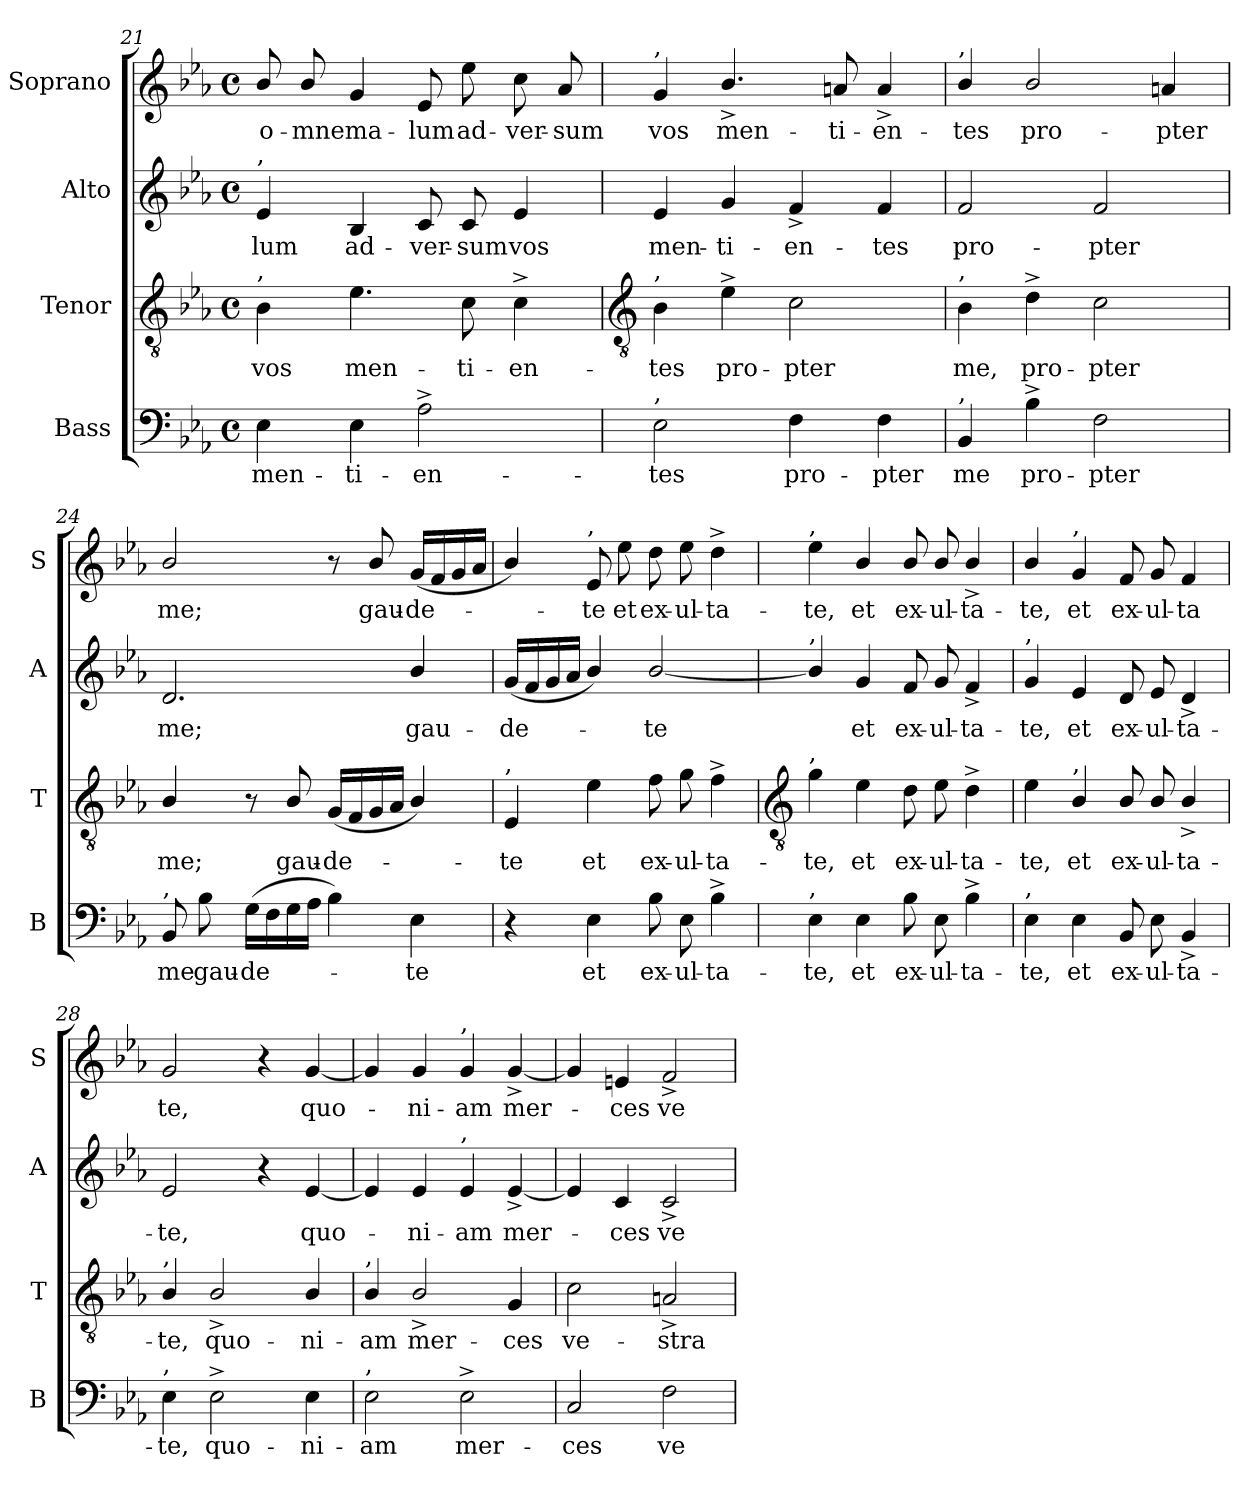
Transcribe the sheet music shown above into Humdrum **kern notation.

**kern	**text	**kern	**text	**kern	**text	**kern	**text
*part4	*part4	*part3	*part3	*part2	*part2	*part1	*part1
*staff4	*staff4	*staff3	*staff3	*staff2	*staff2	*staff1	*staff1
*I"Bass	*	*I"Tenor	*	*I"Alto	*	*I"Soprano	*
*I'B	*	*I'T	*	*I'A	*	*I'S	*
*clefF4	*	*clefGv2	*	*clefG2	*	*clefG2	*
*k[b-e-a-]	*	*k[b-e-a-]	*	*k[b-e-a-]	*	*k[b-e-a-]	*
*E-:	*	*E-:	*	*E-:	*	*E-:	*
*M4/4	*	*M4/4	*	*M4/4	*	*M4/4	*
*met(c)	*	*met(c)	*	*met(c)	*	*met(c)	*
=21	=21	=21	=21	=21	=21	=21	=21
!	!	!	!	!LO:TX:a:t=,	!	!	!
!	!	!LO:TX:a:t=,	!	!	!	!	!
!	!LO:LY:b	!	!LO:LY:b	!	!LO:LY:b	!	!LO:LY:b
4E-	men-	4B-	vos	4e-	-lum	8b-/	o-
!	!	!	!	!	!	!	!LO:LY:b
.	.	.	.	.	.	8b-/	-mne
!	!LO:LY:b	!	!LO:LY:b	!	!LO:LY:b	!	!LO:LY:b
4E-	-ti-	4.e-	men-	4B-	ad-	4g	ma-
!	!LO:LY:b	!	!	!	!LO:LY:b	!	!LO:LY:b
2A-^	-en--	.	.	8c	-ver-	8e-	-lum
!	!	!	!LO:LY:b	!	!LO:LY:b	!	!LO:LY:b
.	.	8c	-ti-	8c	-sum	8ee-	ad-
!	!	!	!LO:LY:b	!	!LO:LY:b	!	!LO:LY:b
.	.	4c^	-en-	4e-	vos	8cc	-ver-
!	!	!	!	!	!	!	!LO:LY:b
.	.	.	.	.	.	8a-	-sum
!!LO:LB:g=z
=22	=22	=22	=22	=22	=22	=22	=22
*	*	*clefGv2	*	*	*	*	*
!	!	!	!	!	!	!LO:TX:a:t=,	!
!	!	!LO:TX:a:t=,	!	!	!	!	!
!LO:TX:a:t=,	!	!	!	!	!	!	!
!	!LO:LY:b	!	!LO:LY:b	!	!LO:LY:b	!	!LO:LY:b
2E-	-tes	4B-	-tes	4e-	men-	4g	vos
!	!	!	!LO:LY:b	!	!LO:LY:b	!	!LO:LY:b
.	.	4e-^	pro-	4g	-ti-	4.b-^/	men-
!	!LO:LY:b	!	!LO:LY:b	!	!LO:LY:b	!	!
4F	pro-	2c	-pter	4f^	-en-	.	.
!	!	!	!	!	!	!	!LO:LY:b
.	.	.	.	.	.	8an	-ti-
!	!LO:LY:b	!	!	!	!LO:LY:b	!	!LO:LY:b
4F	-pter	.	.	4f	-tes	4a^	-en-
=23	=23	=23	=23	=23	=23	=23	=23
!	!	!	!	!	!	!LO:TX:a:t=,	!
!	!	!LO:TX:a:t=,	!	!	!	!	!
!LO:TX:a:t=,	!	!	!	!	!	!	!
!	!LO:LY:b	!	!LO:LY:b	!	!LO:LY:b	!	!LO:LY:b
4BB-	me	4B-	me,	2f	pro-	4b-/	-tes
!	!LO:LY:b	!	!LO:LY:b	!	!	!	!LO:LY:b
4B-^	pro-	4d^	pro-	.	.	2b-/	pro-
!	!LO:LY:b	!	!LO:LY:b	!	!LO:LY:b	!	!
2F	-pter	2c	-pter	2f	-pter	.	.
!	!	!	!	!	!	!	!LO:LY:b
.	.	.	.	.	.	4an	-pter
=24	=24	=24	=24	=24	=24	=24	=24
!LO:TX:a:t=,	!	!	!	!	!	!	!
!	!LO:LY:b	!	!LO:LY:b	!	!LO:LY:b	!	!LO:LY:b
8BB-	me	4B-/	me;	2.d	me;	2b-/	me;
!	!LO:LY:b	!	!	!	!	!	!
8B-	gau-	.	.	.	.	.	.
!	!LO:LY:b	!	!	!	!	!	!
(>16GLL	-de-	8r	.	.	.	.	.
16F	.	.	.	.	.	.	.
!	!	!	!LO:LY:b	!	!	!	!
16G	.	8B-/	gau-	.	.	.	.
16A-JJ	.	.	.	.	.	.	.
!	!	!	!LO:LY:b	!	!	!	!
4B-)	.	(<16GLL	-de-	.	.	8r	.
.	.	16F	.	.	.	.	.
!	!	!	!	!	!	!	!LO:LY:b
.	.	16G	.	.	.	8b-/	gau-
.	.	16A-JJ	.	.	.	.	.
!	!LO:LY:b	!	!	!	!LO:LY:b	!	!LO:LY:b
4E-	te	4B-/)	.	4b-/	gau-	(<16gLL	-de-
.	.	.	.	.	.	16f	.
.	.	.	.	.	.	16g	.
.	.	.	.	.	.	16a-JJ	.
=25	=25	=25	=25	=25	=25	=25	=25
!	!	!LO:TX:a:t=,	!	!	!	!	!
!	!	!	!LO:LY:b	!	!LO:LY:b	!	!
4r	.	4E-	te	(<16gLL	-de-	4b-/)	.
.	.	.	.	16f	.	.	.
.	.	.	.	16g	.	.	.
.	.	.	.	16a-JJ	.	.	.
!	!	!	!	!	!	!LO:TX:a:t=,	!
!	!LO:LY:b	!	!LO:LY:b	!	!	!	!LO:LY:b
4E-	et	4e-	et	4b-/)	.	8e-	te
!	!	!	!	!	!	!	!LO:LY:b
.	.	.	.	.	.	8ee-	et
!	!LO:LY:b	!	!LO:LY:b	!	!LO:LY:b	!	!LO:LY:b
8B-	ex-	8f	ex-	[2b-/	te	8dd	ex-
!	!LO:LY:b	!	!LO:LY:b	!	!	!	!LO:LY:b
8E-	-ul-	8g	-ul-	.	.	8ee-	-ul-
!	!LO:LY:b	!	!LO:LY:b	!	!	!	!LO:LY:b
4B-^	-ta-	4f^	-ta-	.	.	4dd^	-ta-
!!LO:LB:g=z
=26	=26	=26	=26	=26	=26	=26	=26
*	*	*clefGv2	*	*	*	*	*
!	!	!	!	!	!	!LO:TX:a:t=,	!
!	!	!	!	!LO:TX:a:t=,	!	!	!
!	!	!LO:TX:a:t=,	!	!	!	!	!
!LO:TX:a:t=,	!	!	!	!	!	!	!
!	!LO:LY:b	!	!LO:LY:b	!	!	!	!LO:LY:b
4E-	-te,	4g	-te,	4b-/]	.	4ee-	-te,
!	!LO:LY:b	!	!LO:LY:b	!	!LO:LY:b	!	!LO:LY:b
4E-	et	4e-	et	4g	et	4b-/	et
!	!LO:LY:b	!	!LO:LY:b	!	!LO:LY:b	!	!LO:LY:b
8B-	ex-	8d	ex-	8f	ex-	8b-/	ex-
!	!LO:LY:b	!	!LO:LY:b	!	!LO:LY:b	!	!LO:LY:b
8E-	-ul-	8e-	-ul-	8g	-ul-	8b-/	-ul-
!	!LO:LY:b	!	!LO:LY:b	!	!LO:LY:b	!	!LO:LY:b
4B-^	-ta-	4d^	-ta-	4f^	-ta-	4b-^/	-ta-
=27	=27	=27	=27	=27	=27	=27	=27
!	!	!	!	!LO:TX:a:t=,	!	!	!
!LO:TX:a:t=,	!	!	!	!	!	!	!
!	!LO:LY:b	!	!LO:LY:b	!	!LO:LY:b	!	!LO:LY:b
4E-	-te,	4e-	-te,	4g	-te,	4b-/	-te,
!	!	!	!	!	!	!LO:TX:a:t=,	!
!	!	!LO:TX:a:t=,	!	!	!	!	!
!	!LO:LY:b	!	!LO:LY:b	!	!LO:LY:b	!	!LO:LY:b
4E-	et	4B-/	et	4e-	et	4g	et
!	!LO:LY:b	!	!LO:LY:b	!	!LO:LY:b	!	!LO:LY:b
8BB-	ex-	8B-/	ex-	8d	ex-	8f	ex-
!	!LO:LY:b	!	!LO:LY:b	!	!LO:LY:b	!	!LO:LY:b
8E-	-ul-	8B-/	-ul-	8e-	-ul-	8g	-ul-
!	!LO:LY:b	!	!LO:LY:b	!	!LO:LY:b	!	!LO:LY:b
4BB-^	-ta-	4B-^/	-ta-	4d^	-ta-	4f	-ta
=28	=28	=28	=28	=28	=28	=28	=28
!	!	!LO:TX:a:t=,	!	!	!	!	!
!LO:TX:a:t=,	!	!	!	!	!	!	!
!	!LO:LY:b	!	!LO:LY:b	!	!LO:LY:b	!	!LO:LY:b
4E-	-te,	4B-/	-te,	2e-	-te,	2g	te,
!	!LO:LY:b	!	!LO:LY:b	!	!	!	!
2E-^	quo-	2B-^/	quo-	.	.	.	.
.	.	.	.	4r	.	4r	.
!	!LO:LY:b	!	!LO:LY:b	!	!LO:LY:b	!	!LO:LY:b
4E-	-ni-	4B-/	-ni-	[4e-	quo-	[4g	quo-
=29	=29	=29	=29	=29	=29	=29	=29
!	!	!LO:TX:a:t=,	!	!	!	!	!
!LO:TX:a:t=,	!	!	!	!	!	!	!
!	!LO:LY:b	!	!LO:LY:b	!	!	!	!
2E-	-am	4B-/	-am	4e-]	.	4g]	.
!	!	!	!LO:LY:b	!	!LO:LY:b	!	!LO:LY:b
.	.	2B-^/	mer-	4e-	ni-	4g	ni-
!	!	!	!	!	!	!LO:TX:a:t=,	!
!	!	!	!	!LO:TX:a:t=,	!	!	!
!	!LO:LY:b	!	!	!	!LO:LY:b	!	!LO:LY:b
2E-^	mer-	.	.	4e-	-am	4g	-am
!	!	!	!LO:LY:b	!	!LO:LY:b	!	!LO:LY:b
.	.	4G	-ces	[4e-^	mer-	[4g^	mer-
=30	=30	=30	=30	=30	=30	=30	=30
!	!LO:LY:b	!	!LO:LY:b	!	!	!	!
2C	-ces	2c	ve-	4e-]	.	4g]	.
!	!	!	!	!	!LO:LY:b	!	!LO:LY:b
.	.	.	.	4c	ces	4en	ces
!	!LO:LY:b	!	!LO:LY:b	!	!LO:LY:b	!	!LO:LY:b
2F	ve-	2An^	-stra	2c^	ve-	2f^	ve-
=	=	=	=	=	=	=	=
*-	*-	*-	*-	*-	*-	*-	*-
